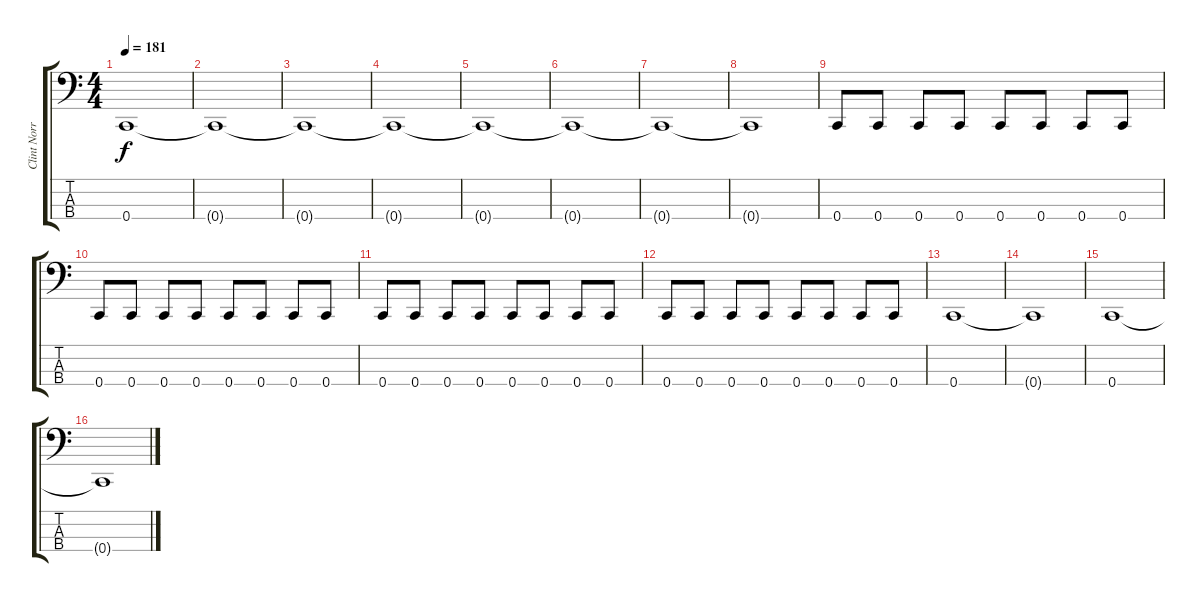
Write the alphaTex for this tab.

\track ("Clint Norris" "Clint Norr") {instrument electricbasspick}
\staff {score tabs}
\tuning (F2 C2 G1 C1) {hide}
\ts (4 4)
\section ("" "")
\tempo 181
\clef f4
\ks c
0.4.1{dy f volume 0 instrument electricbasspick} |
0.4{t}.1{volume 12} |
0.4{t}.1 |
0.4{t}.1 |
0.4{t}.1 |
0.4{t}.1 |
0.4{t}.1 |
0.4{t}.1 |
0.4.8 0.4.8 0.4.8 0.4.8 0.4.8 0.4.8 0.4.8 0.4.8 |
0.4.8 0.4.8 0.4.8 0.4.8 0.4.8 0.4.8 0.4.8 0.4.8 |
0.4.8 0.4.8 0.4.8 0.4.8 0.4.8 0.4.8 0.4.8 0.4.8 |
0.4.8 0.4.8 0.4.8 0.4.8 0.4.8 0.4.8 0.4.8 0.4.8 |
0.4.1 |
0.4{t}.1 |
0.4.1 |
0.4{t}.1
